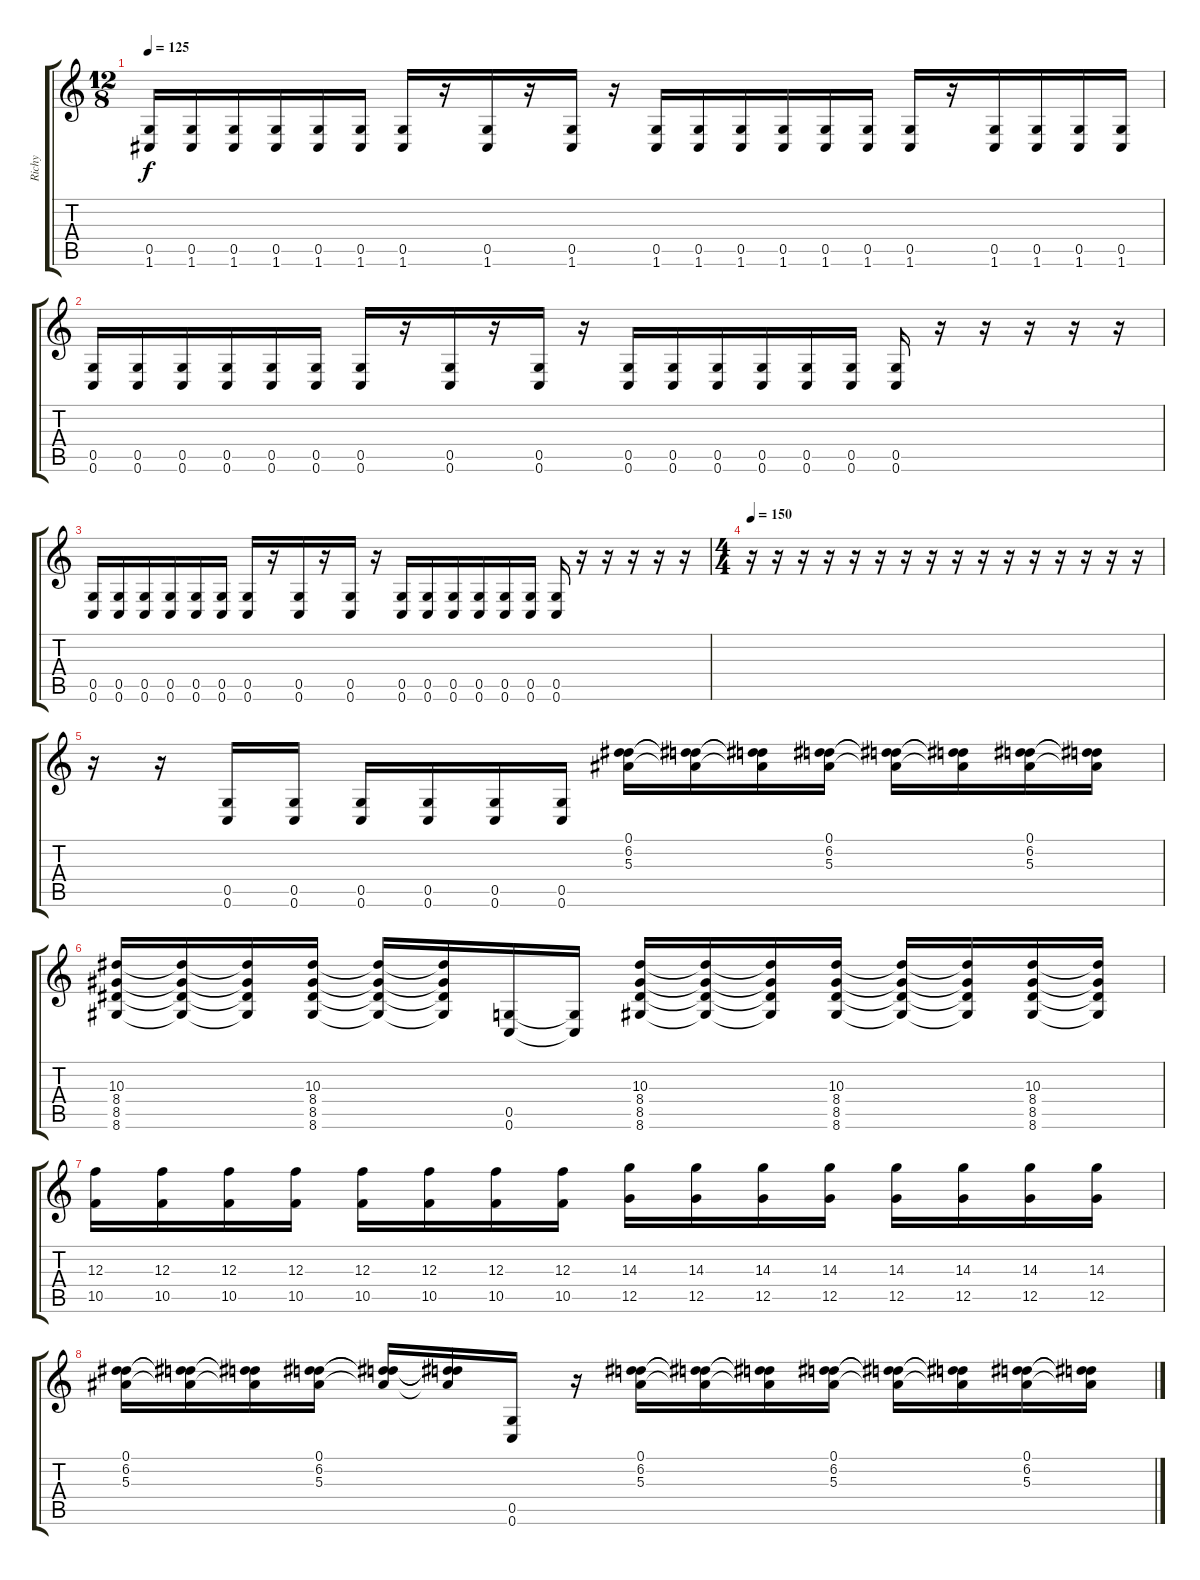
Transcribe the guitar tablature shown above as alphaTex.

\track ("Richy" "Richy") {instrument distortionguitar}
\staff {score tabs}
\tuning (D4 A3 F3 C3 G2 C2) {hide}
\ts (12 8)
\tempo 125
\clef g2
\ks c
(0.5 1.6).16{dy f} (0.5 1.6).16 (0.5 1.6).16 (0.5 1.6).16 (0.5 1.6).16 (0.5 1.6).16 (0.5 1.6).16 r.16 (0.5 1.6).16 r.16 (0.5 1.6).16 r.16 (0.5 1.6).16 (0.5 1.6).16 (0.5 1.6).16 (0.5 1.6).16 (0.5 1.6).16 (0.5 1.6).16 (0.5 1.6).16 r.16 (0.5 1.6).16 (0.5 1.6).16 (0.5 1.6).16 (0.5 1.6).16 |
(0.5 0.6).16 (0.5 0.6).16 (0.5 0.6).16 (0.5 0.6).16 (0.5 0.6).16 (0.5 0.6).16 (0.5 0.6).16 r.16 (0.5 0.6).16 r.16 (0.5 0.6).16 r.16 (0.5 0.6).16 (0.5 0.6).16 (0.5 0.6).16 (0.5 0.6).16 (0.5 0.6).16 (0.5 0.6).16 (0.5 0.6).16 r.16 r.16 r.16 r.16 r.16 |
(0.5 0.6).16 (0.5 0.6).16 (0.5 0.6).16 (0.5 0.6).16 (0.5 0.6).16 (0.5 0.6).16 (0.5 0.6).16 r.16 (0.5 0.6).16 r.16 (0.5 0.6).16 r.16 (0.5 0.6).16 (0.5 0.6).16 (0.5 0.6).16 (0.5 0.6).16 (0.5 0.6).16 (0.5 0.6).16 (0.5 0.6).16 r.16 r.16 r.16 r.16 r.16 |
\ts (4 4)
\tempo 150
r.16 r.16 r.16 r.16 r.16 r.16 r.16 r.16 r.16 r.16 r.16 r.16 r.16 r.16 r.16 r.16 |
r.16 r.16 (0.5 0.6).16 (0.5 0.6).16 (0.5 0.6).16 (0.5 0.6).16 (0.5 0.6).16 (0.5 0.6).16 (0.1 6.2 5.3).16 (0.1{t} 6.2{t} 5.3{t}).16 (0.1{t} 6.2{t} 5.3{t}).16 (0.1 6.2 5.3).16 (0.1{t} 6.2{t} 5.3{t}).16 (0.1{t} 6.2{t} 5.3{t}).16 (0.1 6.2 5.3).16 (0.1{t} 6.2{t} 5.3{t}).16 |
(10.3 8.4 8.5 8.6).16 (10.3{t} 8.4{t} 8.5{t} 8.6{t}).16 (10.3{t} 8.4{t} 8.5{t} 8.6{t}).16 (10.3 8.4 8.5 8.6).16 (10.3{t} 8.4{t} 8.5{t} 8.6{t}).16 (10.3{t} 8.4{t} 8.5{t} 8.6{t}).16 (0.5 0.6).16 (0.5{t} 0.6{t}).16 (10.3 8.4 8.5 8.6).16 (10.3{t} 8.4{t} 8.5{t} 8.6{t}).16 (10.3{t} 8.4{t} 8.5{t} 8.6{t}).16 (10.3 8.4 8.5 8.6).16 (10.3{t} 8.4{t} 8.5{t} 8.6{t}).16 (10.3{t} 8.4{t} 8.5{t} 8.6{t}).16 (10.3 8.4 8.5 8.6).16 (10.3{t} 8.4{t} 8.5{t} 8.6{t}).16 |
(12.3 10.5).16 (12.3 10.5).16 (12.3 10.5).16 (12.3 10.5).16 (12.3 10.5).16 (12.3 10.5).16 (12.3 10.5).16 (12.3 10.5).16 (14.3 12.5).16 (14.3 12.5).16 (14.3 12.5).16 (14.3 12.5).16 (14.3 12.5).16 (14.3 12.5).16 (14.3 12.5).16 (14.3 12.5).16 |
(0.1 6.2 5.3).16 (0.1{t} 6.2{t} 5.3{t}).16 (0.1{t} 6.2{t} 5.3{t}).16 (0.1 6.2 5.3).16 (0.1{t} 6.2{t} 5.3{t}).16 (0.1{t} 6.2{t} 5.3{t}).16 (0.5 0.6).16 r.16 (0.1 6.2 5.3).16 (0.1{t} 6.2{t} 5.3{t}).16 (0.1{t} 6.2{t} 5.3{t}).16 (0.1 6.2 5.3).16 (0.1{t} 6.2{t} 5.3{t}).16 (0.1{t} 6.2{t} 5.3{t}).16 (0.1 6.2 5.3).16 (0.1{t} 6.2{t} 5.3{t}).16
